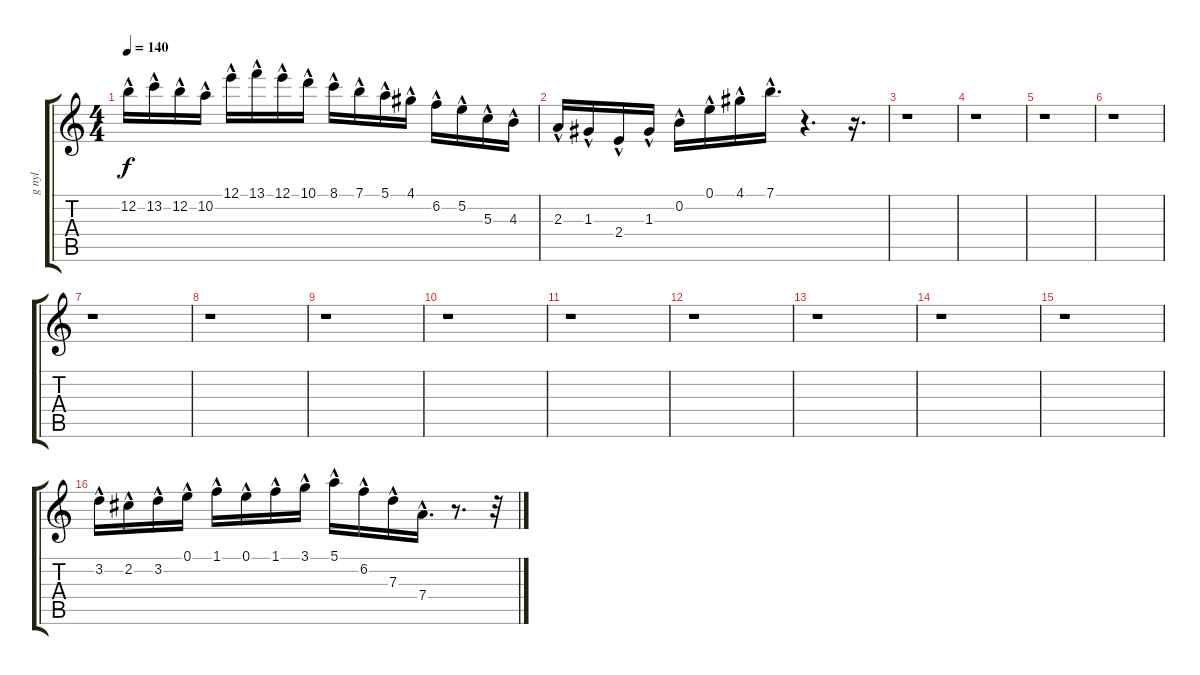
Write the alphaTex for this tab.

\track ("g nyl" "g nyl") {instrument acousticguitarnylon}
\staff {score tabs}
\tuning (E4 B3 G3 D3 A2 E2) {hide}
\ts (4 4)
\tempo 140
\clef g2
\ks c
12.2{hac}.16{dy f} 13.2{hac}.16 12.2{hac}.16 10.2{hac}.16 12.1{hac}.16 13.1{hac}.16 12.1{hac}.16 10.1{hac}.16 8.1{hac}.16 7.1{hac}.16 5.1{hac}.16 4.1{hac}.16 6.2{hac}.16 5.2{hac}.16 5.3{hac}.16 4.3{hac}.16 |
2.3{hac}.16 1.3{hac}.16 2.4{hac}.16 1.3{hac}.16 0.2{hac}.16 0.1{hac}.16 4.1{hac}.16 7.1{hac}.16{d} r.4{d} r.16{d} |
r.1 |
r.1 |
r.1 |
r.1 |
r.1 |
r.1 |
r.1 |
r.1 |
r.1 |
r.1 |
r.1 |
r.1 |
r.1 |
3.2{hac}.16 2.2{hac}.16 3.2{hac}.16 0.1{hac}.16 1.1{hac}.16 0.1{hac}.16 1.1{hac}.16 3.1{hac}.16 5.1{hac}.16 6.2{hac}.16 7.3{hac}.16 7.4{hac}.16{d} r.8{d} r.32
